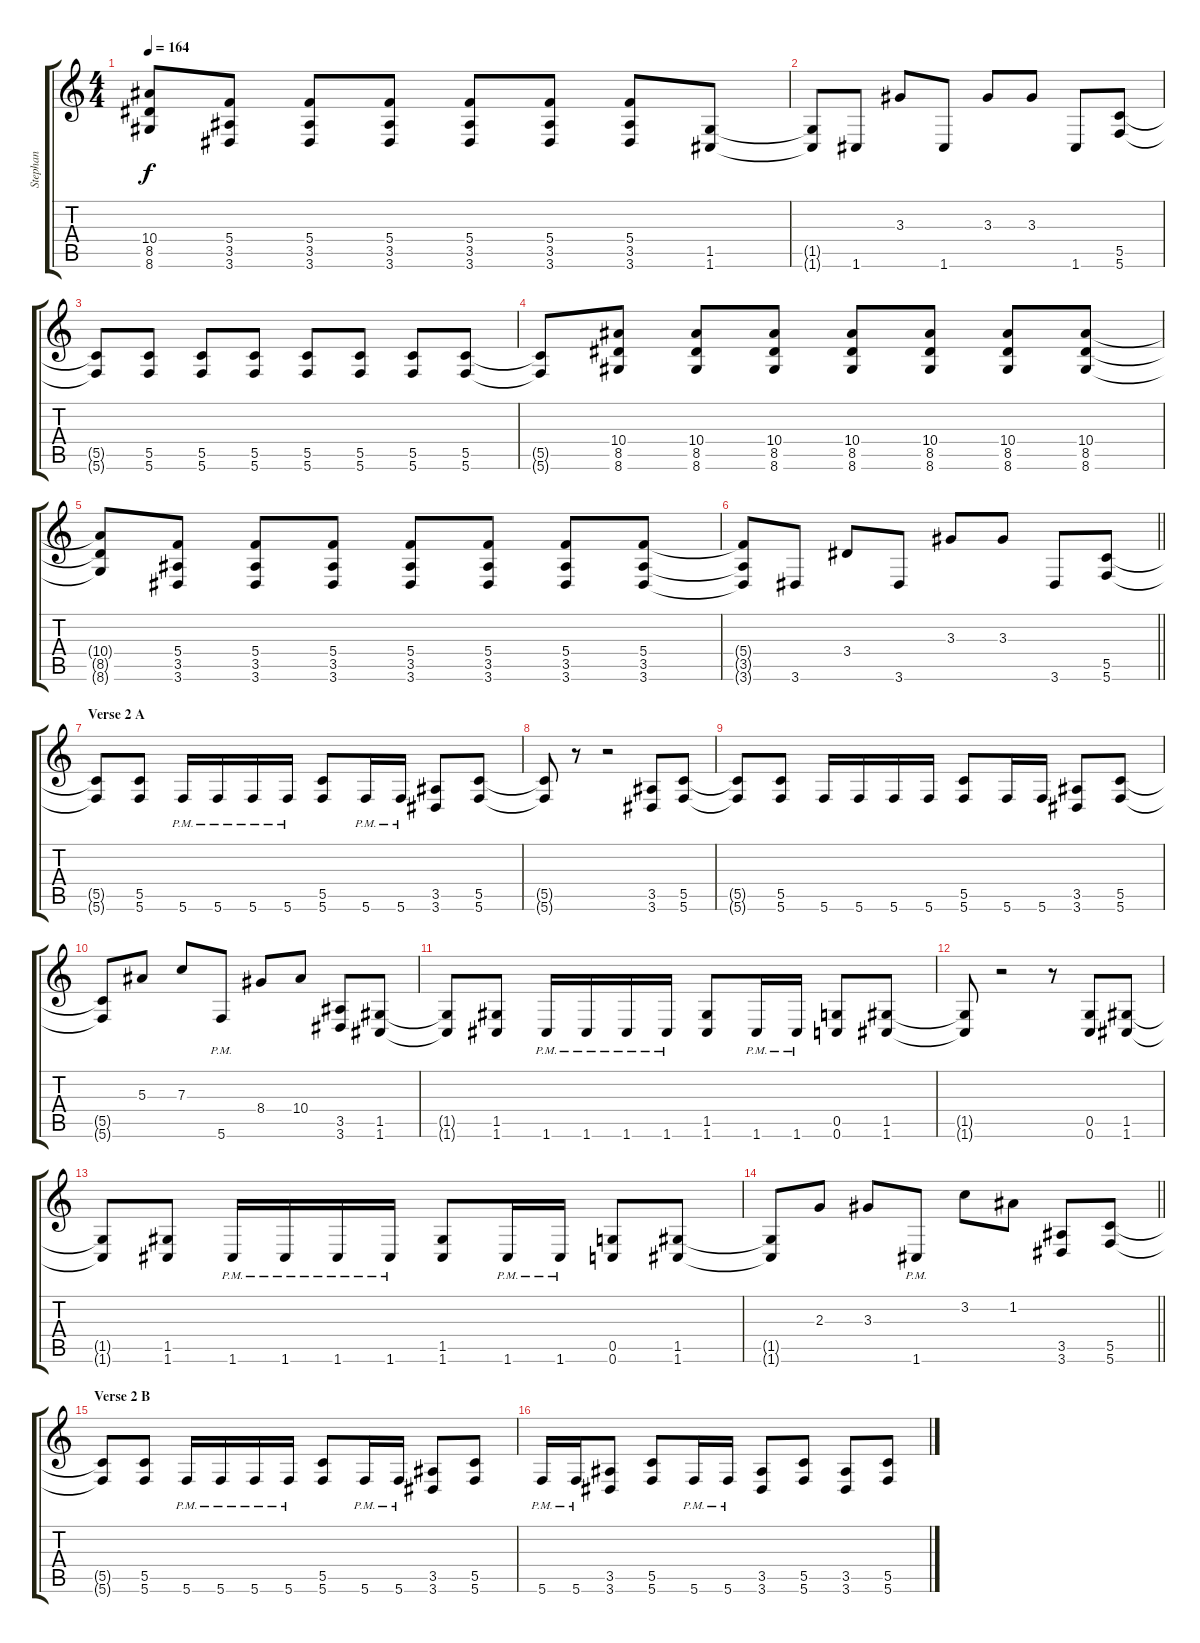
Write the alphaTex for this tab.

\track ("Stephan" "Stephan") {instrument distortionguitar}
\staff {score tabs}
\tuning (D4 A3 F3 C3 G2 C2) {hide}
\ts (4 4)
\tempo 164
\clef g2
\ks c
(10.4{t} 8.5{t} 8.6{t}).8{dy f} (5.4 3.5 3.6).8 (5.4 3.5 3.6).8 (5.4 3.5 3.6).8 (5.4 3.5 3.6).8 (5.4 3.5 3.6).8 (5.4 3.5 3.6).8 (1.5 1.6).8 |
(1.5{t} 1.6{t}).8 1.6.8 3.3.8 1.6.8 3.3.8 3.3.8 1.6.8 (5.5 5.6).8 |
(5.5{t} 5.6{t}).8 (5.5 5.6).8 (5.5 5.6).8 (5.5 5.6).8 (5.5 5.6).8 (5.5 5.6).8 (5.5 5.6).8 (5.5 5.6).8 |
(5.5{t} 5.6{t}).8 (10.4 8.5 8.6).8 (10.4 8.5 8.6).8 (10.4 8.5 8.6).8 (10.4 8.5 8.6).8 (10.4 8.5 8.6).8 (10.4 8.5 8.6).8 (10.4 8.5 8.6).8 |
(10.4{t} 8.5{t} 8.6{t}).8 (5.4 3.5 3.6).8 (5.4 3.5 3.6).8 (5.4 3.5 3.6).8 (5.4 3.5 3.6).8 (5.4 3.5 3.6).8 (5.4 3.5 3.6).8 (5.4 3.5 3.6).8 |
\barLineRight lightlight
(5.4{t} 3.5{t} 3.6{t}).8 3.6.8 3.4.8 3.6.8 3.3.8 3.3.8 3.6.8 (5.5 5.6).8 |
\section ("" "Verse 2 A")
(5.5{t} 5.6{t}).8 (5.5 5.6).8 5.6{pm}.16 5.6{pm}.16 5.6{pm}.16 5.6{pm}.16 (5.5 5.6).8 5.6{pm}.16 5.6{pm}.16 (3.5 3.6).8 (5.5 5.6).8 |
(5.5{t} 5.6{t}).8 r.8 r.2 (3.5 3.6).8 (5.5 5.6).8 |
(5.5{t} 5.6{t}).8 (5.5 5.6).8 5.6.16 5.6.16 5.6.16 5.6.16 (5.5 5.6).8 5.6.16 5.6.16 (3.5 3.6).8 (5.5 5.6).8 |
(5.5{t} 5.6{t}).8 5.3.8 7.3.8 5.6{pm}.8 8.4.8 10.4.8 (3.5 3.6).8 (1.5 1.6).8 |
(1.5{t} 1.6{t}).8 (1.5 1.6).8 1.6{pm}.16 1.6{pm}.16 1.6{pm}.16 1.6{pm}.16 (1.5 1.6).8 1.6{pm}.16 1.6{pm}.16 (0.5 0.6).8 (1.5 1.6).8 |
(1.5{t} 1.6{t}).8 r.2 r.8 (0.5 0.6).8 (1.5 1.6).8 |
(1.5{t} 1.6{t}).8 (1.5 1.6).8 1.6{pm}.16 1.6{pm}.16 1.6{pm}.16 1.6{pm}.16 (1.5 1.6).8 1.6{pm}.16 1.6{pm}.16 (0.5 0.6).8 (1.5 1.6).8 |
\barLineRight lightlight
(1.5{t} 1.6{t}).8 2.3.8 3.3.8 1.6{pm}.8 3.2.8 1.2.8 (3.5 3.6).8 (5.5 5.6).8 |
\section ("" "Verse 2 B")
(5.5{t} 5.6{t}).8 (5.5 5.6).8 5.6{pm}.16 5.6{pm}.16 5.6{pm}.16 5.6{pm}.16 (5.5 5.6).8 5.6{pm}.16 5.6{pm}.16 (3.5 3.6).8 (5.5 5.6).8 |
5.6{pm}.16 5.6{pm}.16 (3.5 3.6).8 (5.5 5.6).8 5.6{pm}.16 5.6{pm}.16 (3.5 3.6).8 (5.5 5.6).8 (3.5 3.6).8 (5.5 5.6).8
